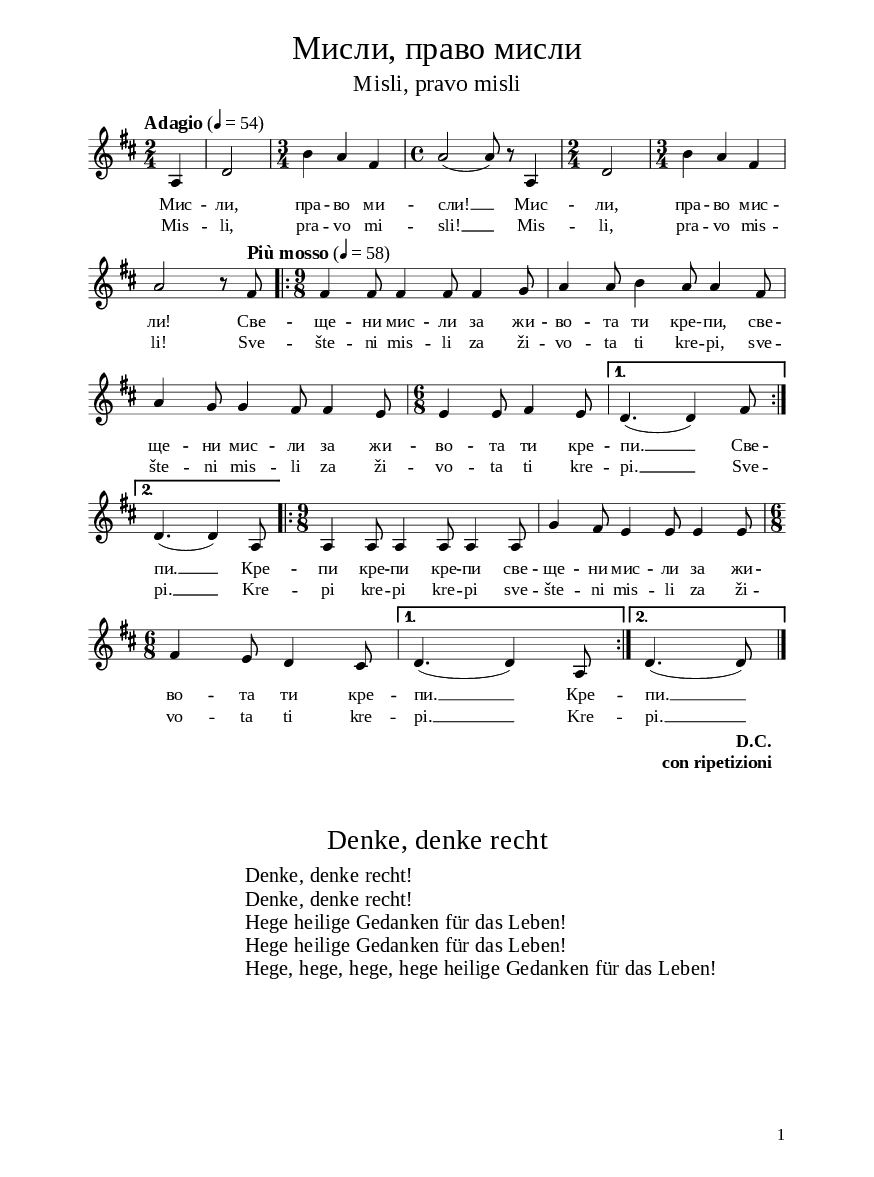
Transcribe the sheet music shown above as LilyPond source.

\version "2.24.4"

% include paper part and global functions
\include "include/globals.ily"

\bookpart {
  \label #'ref093
  \tocItem \markup "Мисли, право мисли – Misli, pravo misli"
  \include "include/bookpart-paper.ily"
  \score {
    \include "include/score-layout.ily"
    \new Voice \absolute  {
      \clef treble
      \key d \major
      \time 2/4
      \tempoFunc "Adagio" 4 "54"

      \partial 4
      \autoBeamOff

      a4 | d'2 | \time 3/4 b'4 a' fis' | \time 4/4 a'2 ( a'8 ) r8 a4 | \time 2/4 d'2 | \time 3/4 b'4 a'4 fis'4 \break

      a'2 r8

      \tempoFunc "Più mosso" 4 "58"
      fis'8 | \repeat volta 2 {
        \time 9/8 fis'4 fis'8 fis'4 fis'8 fis'4 g'8 | a'4 a'8 b'4 a'8 a'4 fis'8 | \break

        a'4 g'8 g'4 fis'8 fis'4 e'8 | \time 6/8 e'4 e'8 fis'4 e'8 |
      } \alternative {
        {d'4. (d'4 ) fis'8 \break}
        {d'4. (d'4) a8 }
      } \repeat volta 2 {
        \time 9/8 a4 a8 a4 a8 a4 a8 | g'4 fis'8 e'4 e'8 e'4 e'8 | \break

        \time 6/8  fis'4 e'8 d'4 cis'8 |
      } \alternative { { d'4. ( d'4 ) a8 } { d'4. ( d'8 ) } } \bar "|."

    }

    \addlyrics {
      Мис -- ли, пра -- во ми -- сли! __  Мис -- ли, пра -- во мис -- ли!

      Све -- ще -- ни мис -- ли за жи -- во -- та ти "кре-" -- пи, све -- ще -- ни мис -- ли за жи -- во -- та ти кре -- пи. __ Све -- пи. __  Кре -- пи кре -- пи

      кре -- пи све -- ще -- ни мис -- ли за жи -- во -- та ти кре -- пи. __  Кре -- пи. __
    }



    \addlyrics {
      Mis -- li, pra -- vo mi -- sli! __  Mis -- li, pra -- vo mis -- li!

      Sve -- šte -- ni mis -- li za ži -- vo -- ta ti kre -- pi, sve -- šte -- ni mis -- li za ži -- vo -- ta ti kre -- pi. __ Sve -- pi. __  Kre -- pi kre -- pi

      kre -- pi sve -- šte -- ni mis -- li za ži -- vo -- ta ti kre -- pi. __  Kre -- pi. __
    }


    \header {
      title = \titleFunc "Мисли, право мисли" "Misli, pravo misli"
    }

    \midi{}

  } % score

  \markup \empty-one
  \markup \dc-two "D.C.""con ripetizioni"

  \markup \empty-three
  % include foreign translation(s) of the song
  \version "2.24.4"

\markup \fill-line { \fontsize #deTitleFontSize "Denke, denke recht" }
\markup \null
\markup \null

\markup \abs-fontsize #10 {

   \hspace #20
  \override #`(baseline-skip . ,deCoupletBaselineSkip)
  \column {
    \line { " " Denke, denke recht! }
    \line { " " Denke, denke recht! }
    \line { " " Hege heilige Gedanken für das Leben!}
    \line { " " Hege heilige Gedanken für das Leben!}
    \line { " " Hege, hege, hege, hege heilige Gedanken für das Leben!}


  }


}


} % bookpart
